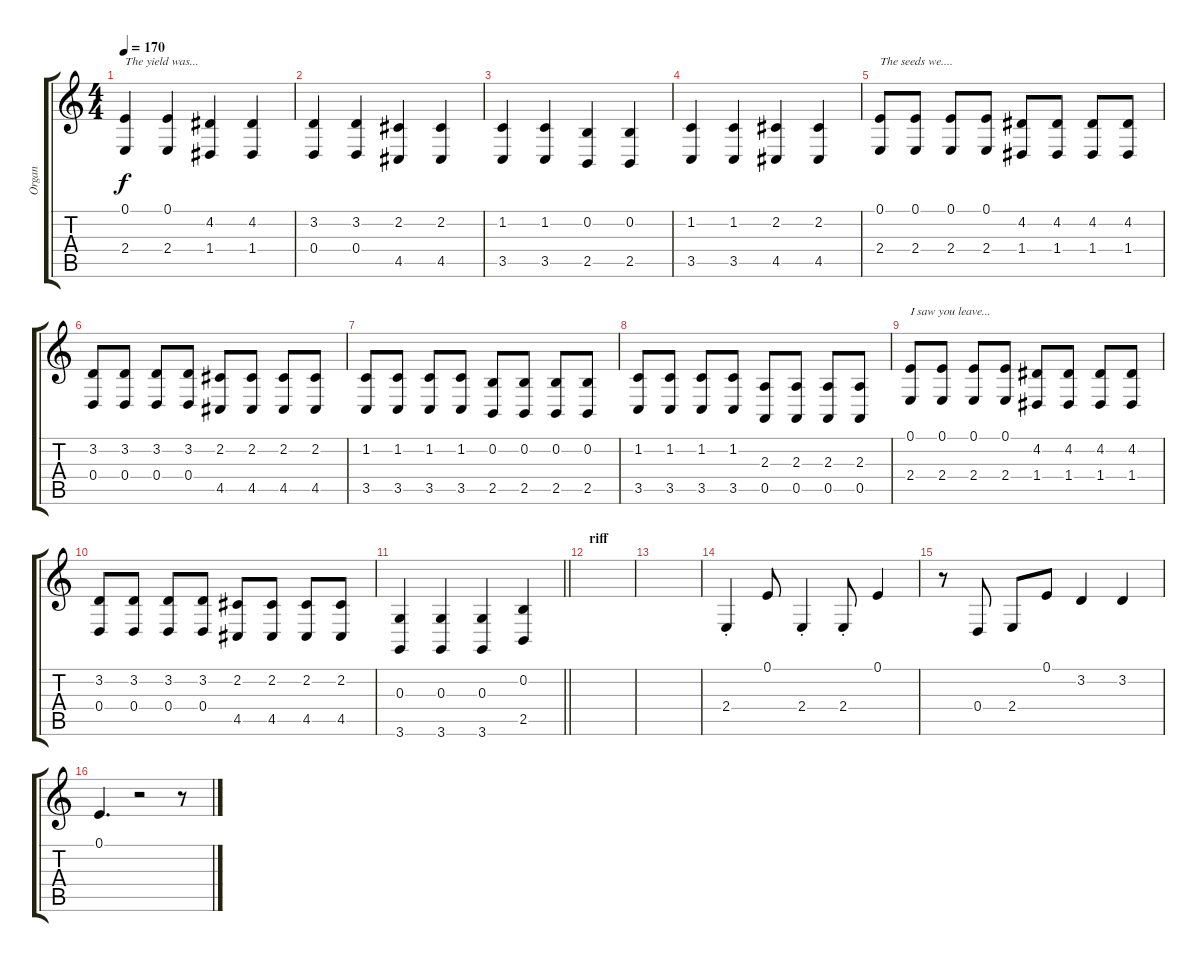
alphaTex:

\track ("Organ" "Organ") {instrument rockorgan}
\staff {score tabs}
\tuning (E4 B3 G3 D3 A2 E2) {hide}
\ts (4 4)
\tempo 170
\clef g2
\ks c
(0.1 2.4).4{txt "The yield was..." dy f} (0.1 2.4).4 (4.2 1.4).4 (4.2 1.4).4 |
(3.2 0.4).4 (3.2 0.4).4 (2.2 4.5).4 (2.2 4.5).4 |
(1.2 3.5).4 (1.2 3.5).4 (0.2 2.5).4 (0.2 2.5).4 |
(1.2 3.5).4 (1.2 3.5).4 (2.2 4.5).4 (2.2 4.5).4 |
(0.1 2.4).8{txt "The seeds we...."} (0.1 2.4).8 (0.1 2.4).8 (0.1 2.4).8 (4.2 1.4).8 (4.2 1.4).8 (4.2 1.4).8 (4.2 1.4).8 |
(3.2 0.4).8 (3.2 0.4).8 (3.2 0.4).8 (3.2 0.4).8 (2.2 4.5).8 (2.2 4.5).8 (2.2 4.5).8 (2.2 4.5).8 |
(1.2 3.5).8 (1.2 3.5).8 (1.2 3.5).8 (1.2 3.5).8 (0.2 2.5).8 (0.2 2.5).8 (0.2 2.5).8 (0.2 2.5).8 |
(1.2 3.5).8 (1.2 3.5).8 (1.2 3.5).8 (1.2 3.5).8 (2.3 0.5).8 (2.3 0.5).8 (2.3 0.5).8 (2.3 0.5).8 |
(0.1 2.4).8{txt "I saw you leave..."} (0.1 2.4).8 (0.1 2.4).8 (0.1 2.4).8 (4.2 1.4).8 (4.2 1.4).8 (4.2 1.4).8 (4.2 1.4).8 |
(3.2 0.4).8 (3.2 0.4).8 (3.2 0.4).8 (3.2 0.4).8 (2.2 4.5).8 (2.2 4.5).8 (2.2 4.5).8 (2.2 4.5).8 |
\barLineRight lightlight
(0.3 3.6).4 (0.3 3.6).4 (0.3 3.6).4 (0.2 2.5).4 |
\section ("" "riff")
|
|
2.4{st}.4 0.1.8 2.4{st}.4 2.4{st}.8 0.1.4 |
r.8 0.4.8 2.4.8 0.1.8 3.2.4 3.2.4 |
0.1.4{d} r.2 r.8
